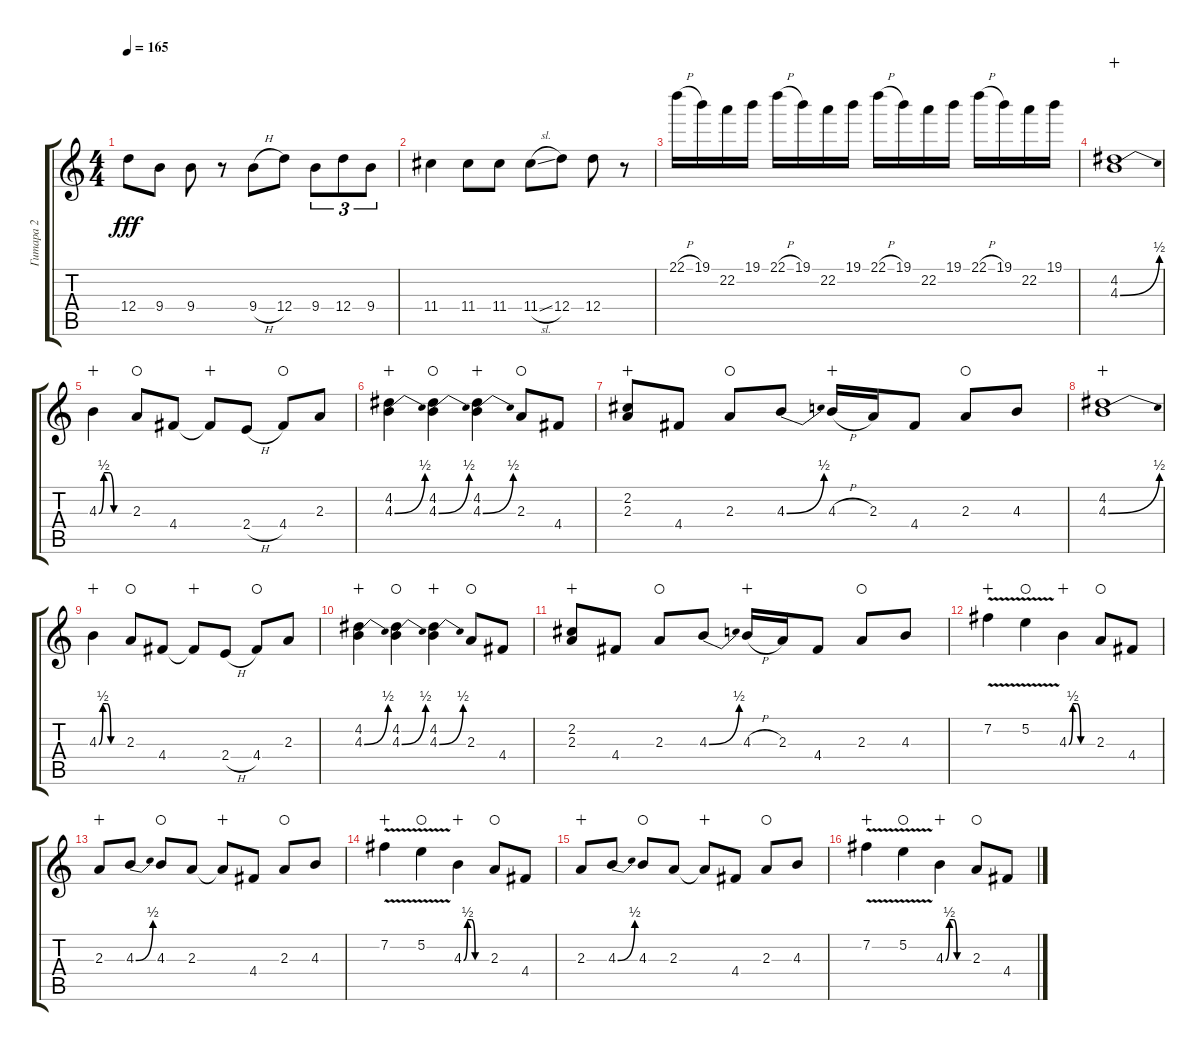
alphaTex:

\track ("Гитара 2" "Гитара 2") {instrument distortionguitar}
\staff {score tabs}
\tuning (E4 B3 G3 D3 A2 E2) {hide}
\ts (4 4)
\tempo 165
\clef g2
\ks c
12.4.8{dy fff} 9.4.8 9.4.8 r.8 9.4{h}.8 12.4.8 9.4.8{tu (3 2)} 12.4.8{tu (3 2)} 9.4.8{tu (3 2)} |
11.4.4 11.4.8 11.4.8 11.4{sl}.8 12.4.8 12.4.8 r.8 |
22.1{h}.16 19.1.16 22.2.16 19.1.16 22.1{h}.16 19.1.16 22.2.16 19.1.16 22.1{h}.16 19.1.16 22.2.16 19.1.16 22.1{h}.16 19.1.16 22.2.16 19.1.16 |
(4.2 4.3{be (bend 0 0 60 2)}).1{volume 13 balance 8 instrument distortionguitar wahc} |
4.3{be (custom 0 0 10 2 20 2 30 0 60 0)}.4{wahc} 2.3.8{waho} 4.4.8 4.4{t}.8{wahc} 2.4{h}.8 4.4.8{waho} 2.3.8 |
(4.2 4.3{be (bend 0 0 60 2)}).4{wahc} (4.2 4.3{be (bend 0 0 60 2)}).4{waho} (4.2 4.3{be (bend 0 0 60 2)}).4{wahc} 2.3.8{waho} 4.4.8 |
(2.2 2.3).8{wahc} 4.4.8 2.3.8{waho} 4.3{be (bend 0 0 60 2)}.8 4.3{h}.16{wahc} 2.3.16 4.4.8 2.3.8{waho} 4.3.8 |
(4.2 4.3{be (bend 0 0 60 2)}).1{volume 13 balance 8 instrument distortionguitar wahc} |
4.3{be (custom 0 0 10 2 20 2 30 0 60 0)}.4{wahc} 2.3.8{waho} 4.4.8 4.4{t}.8{wahc} 2.4{h}.8 4.4.8{waho} 2.3.8 |
(4.2 4.3{be (bend 0 0 60 2)}).4{wahc} (4.2 4.3{be (bend 0 0 60 2)}).4{waho} (4.2 4.3{be (bend 0 0 60 2)}).4{wahc} 2.3.8{waho} 4.4.8 |
(2.2 2.3).8{wahc} 4.4.8 2.3.8{waho} 4.3{be (bend 0 0 60 2)}.8 4.3{h}.16{wahc} 2.3.16 4.4.8 2.3.8{waho} 4.3.8 |
7.2{v}.4{wahc} 5.2{v}.4{waho} 4.3{be (custom 0 0 10 2 20 2 30 0 60 0)}.4{wahc} 2.3.8{waho} 4.4.8 |
2.3.8{wahc} 4.3{be (bend 0 0 60 2)}.8 4.3.8{waho} 2.3.8 2.3{t}.8{wahc} 4.4.8 2.3.8{waho} 4.3.8 |
7.2{v}.4{wahc} 5.2{v}.4{waho} 4.3{be (custom 0 0 10 2 20 2 30 0 60 0)}.4{wahc} 2.3.8{waho} 4.4.8 |
2.3.8{wahc} 4.3{be (bend 0 0 60 2)}.8 4.3.8{waho} 2.3.8 2.3{t}.8{wahc} 4.4.8 2.3.8{waho} 4.3.8 |
7.2{v}.4{wahc} 5.2{v}.4{waho} 4.3{be (custom 0 0 10 2 20 2 30 0 60 0)}.4{wahc} 2.3.8{waho} 4.4.8
